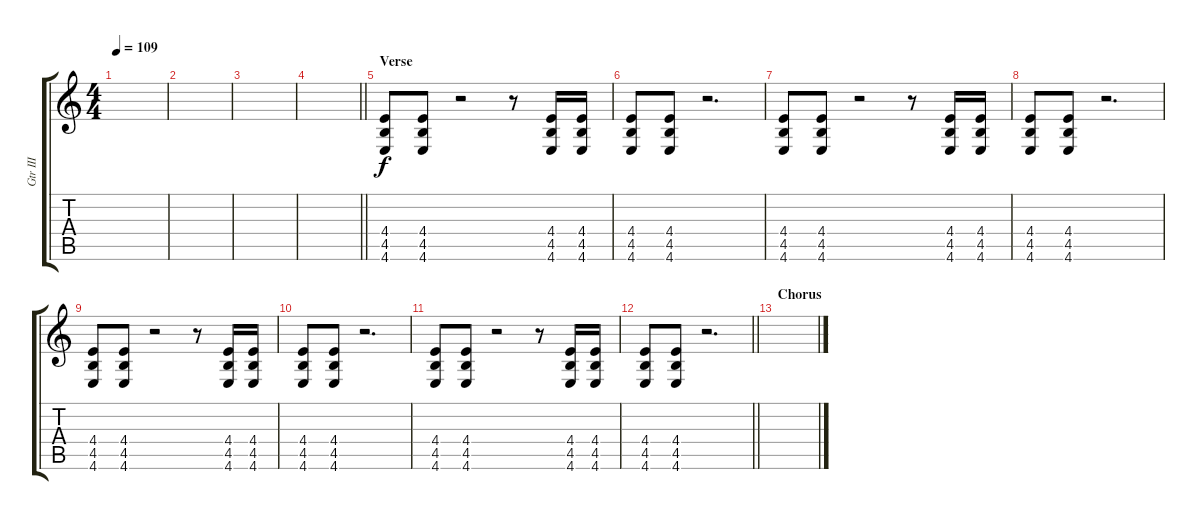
\track ("Gtr III" "Gtr III") {instrument overdrivenguitar}
\staff {score tabs}
\tuning (D4 A3 F3 C3 G2 C2) {hide}
\ts (4 4)
\tempo 109
\clef g2
\ks c
|
|
|
\barLineRight lightlight
|
\section ("" "Verse")
(4.4 4.5 4.6).8 (4.4 4.5 4.6).8 r.2 r.8 (4.4 4.5 4.6).16 (4.4 4.5 4.6).16 |
(4.4 4.5 4.6).8 (4.4 4.5 4.6).8 r.2{d} |
(4.4 4.5 4.6).8 (4.4 4.5 4.6).8 r.2 r.8 (4.4 4.5 4.6).16 (4.4 4.5 4.6).16 |
(4.4 4.5 4.6).8 (4.4 4.5 4.6).8 r.2{d} |
(4.4 4.5 4.6).8 (4.4 4.5 4.6).8 r.2 r.8 (4.4 4.5 4.6).16 (4.4 4.5 4.6).16 |
(4.4 4.5 4.6).8 (4.4 4.5 4.6).8 r.2{d} |
(4.4 4.5 4.6).8 (4.4 4.5 4.6).8 r.2 r.8 (4.4 4.5 4.6).16 (4.4 4.5 4.6).16 |
\barLineRight lightlight
(4.4 4.5 4.6).8 (4.4 4.5 4.6).8 r.2{d} |
\section ("" "Chorus")
